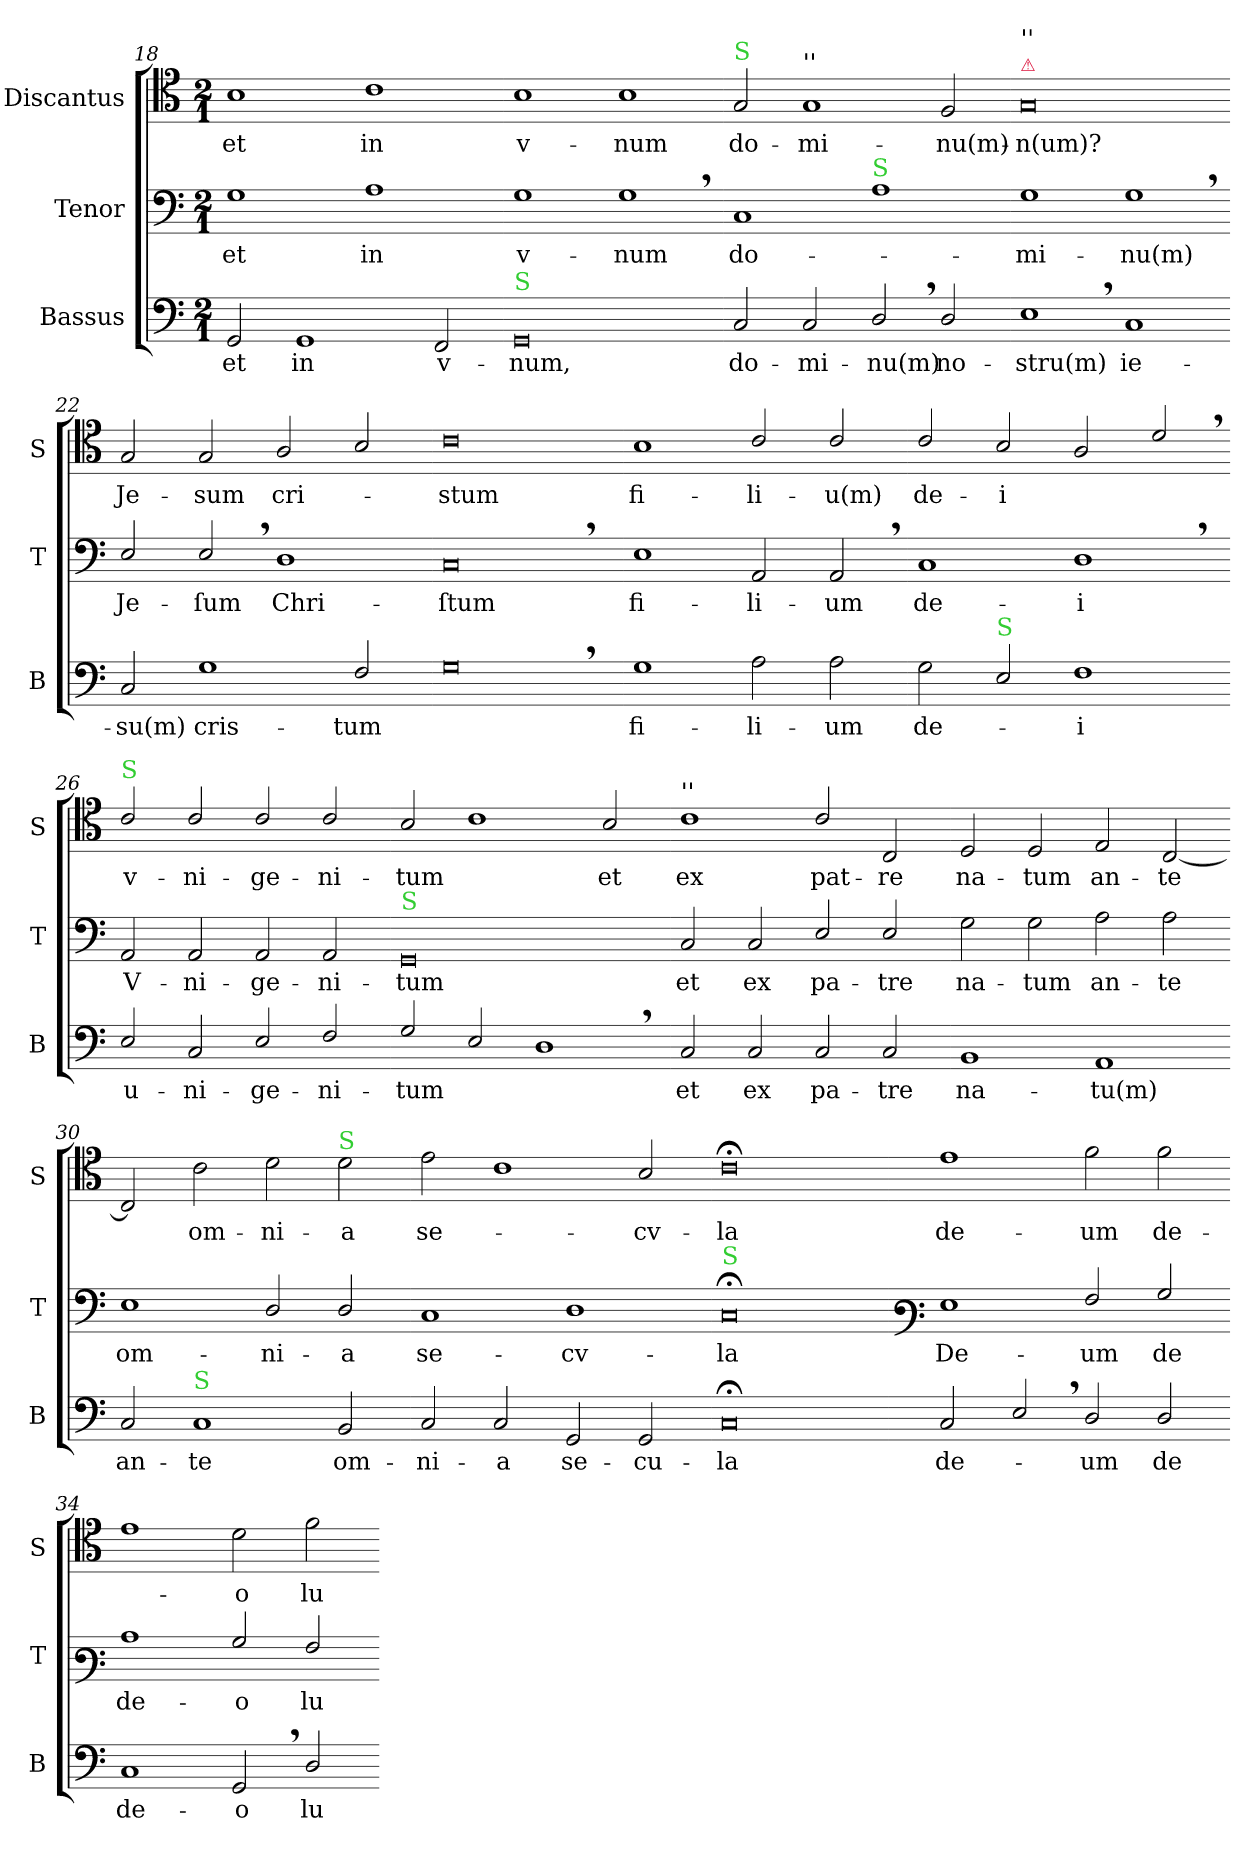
**kern	**text	**kern	**text	**kern	**text
*part3	*part3	*part2	*part2	*part1	*part1
*staff3	*staff3	*staff2	*staff2	*staff1	*staff1
*I"Bassus	*	*I"Tenor	*	*I"Discantus	*
*I'B	*	*I'T	*	*I'S	*
*clefF4	*	*clefF4	*	*clefC4	*
*k[]	*	*k[]	*	*k[]	*
*C:	*	*C:	*	*C:	*
*M2/1	*	*M2/1	*	*M2/1	*
=18	=18	=18	=18	=18	=18
2GG/	et	1G	et	1B	et
1GG	in	.	.	.	.
.	.	1A	in	1c	in
2FF/	v-	.	.	.	.
=19-	=19-	=19-	=19-	=19-	=19-
!LO:TX:a:color=limegreen:t=S	!	!	!	!	!
0GG	-num,	1G	v-	1B	v-
.	.	1G,	-num	1B	-num
=20-	=20-	=20-	=20-	=20-	=20-
!	!	!	!	!LO:TX:a:color=limegreen:t=S	!
2C/	do-	1C	do-	2G/	do-
!	!	!	!	!LO:TX:a:t=''	!
2C/	-mi-	.	.	1G	-mi-
!	!	!LO:TX:a:color=limegreen:t=S	!	!	!
2D,/	-nu(m)	1A	.	.	.
2D/	no-	.	.	2F/	-nu(m)-
=21-	=21-	=21-	=21-	=21-	=21-
!	!	!	!	!LO:TX:a:color=crimson:t=⚠	!
!	!	!	!	!LO:TX:a:t=''	!
1E,	-stru(m)	1G	-mi-	0G	-n(um)?
1C	ie-	1G,	-nu(m)	.	.
=22-	=22-	=22-	=22-	=22-	=22-
2C/	-su(m)	2E/	Je-	2G/	Je-
1G	cris-	2E,/	-ſum	2G/	-sum
.	.	1D	Chri-	2A/	cri-
2F/	-tum	.	.	2B/	.
=23-	=23-	=23-	=23-	=23-	=23-
0G,	.	0C,	-ſtum	0c	-stum
=24-	=24-	=24-	=24-	=24-	=24-
1G	fi-	1E	fi-	1B	fi-
2A\	-li-	2AA/	-li-	2c/	-li-
2A\	-um	2AA,/	-um	2c/	-u(m)
=25-	=25-	=25-	=25-	=25-	=25-
2G\	de-	1C	de-	2c/	de-
!LO:TX:a:color=limegreen:t=S	!	!	!	!	!
2E/	.	.	.	2B/	-i
1F	-i	1D,	-i	2A/	.
.	.	.	.	2d,/	.
=26-	=26-	=26-	=26-	=26-	=26-
!	!	!	!	!LO:TX:a:color=limegreen:t=S	!
2E/	u-	2AA/	V-	2c/	v-
2C/	-ni-	2AA/	-ni-	2c/	-ni-
2E/	-ge-	2AA/	-ge-	2c/	-ge-
2F/	-ni-	2AA/	-ni-	2c/	-ni-
=27-	=27-	=27-	=27-	=27-	=27-
!	!	!LO:TX:a:color=limegreen:t=S	!	!	!
2G/	-tum	0GG	-tum	2B/	-tum
2E/	.	.	.	1c	.
1D,	.	.	.	.	.
.	.	.	.	2B/	et
=28-	=28-	=28-	=28-	=28-	=28-
!	!	!	!	!LO:TX:a:t=''	!
2C/	et	2C/	et	1c	ex
2C/	ex	2C/	ex	.	.
2C/	pa-	2E/	pa-	2c/	pat-
2C/	-tre	2E/	-tre	2C/	-re
=29-	=29-	=29-	=29-	=29-	=29-
1BB	na-	2G\	na-	2D/	na-
.	.	2G\	-tum	2D/	-tum
1AA	-tu(m)	2A\	an-	2E/	an-
.	.	2A\	-te	[2C/	-te
=30-	=30-	=30-	=30-	=30-	=30-
2C/	an-	1E	om-	2C/]	.
!LO:TX:a:color=limegreen:t=S	!	!	!	!	!
1C	-te	.	.	2c\	om-
.	.	2D/	-ni-	2d\	-ni-
!	!	!	!	!LO:TX:a:color=limegreen:t=S	!
2BB/	om-	2D/	-a	2d\	-a
=31-	=31-	=31-	=31-	=31-	=31-
2C/	-ni-	1C	se-	2e\	se-
2C/	-a	.	.	1c	.
2GG/	se-	1D	-cv-	.	.
2GG/	-cu-	.	.	2B/	-cv-
=32-	=32-	=32-	=32-	=32-	=32-
!	!	!LO:TX:a:color=limegreen:t=S	!	!	!
0C;	-la	0C;<	-la	0c;	-la
=33-	=33-	=33-	=33-	=33-	=33-
*	*	*clefF3	*	*	*
2C/	de-	1G	De-	1e	de-
2E,/	.	.	.	.	.
2D/	-um	2A/	-um	2f\	-um
2D/	de	2B/	de	2f\	de-
=34-	=34-	=34-	=34-	=34-	=34-
1C	de-	1c	de-	1e	.
2GG,/	-o	2B/	-o	2d\	-o
2D/	lu-	2A/	lu-	2f\	lu-
=-	=-	=-	=-	=-	=-
*-	*-	*-	*-	*-	*-
